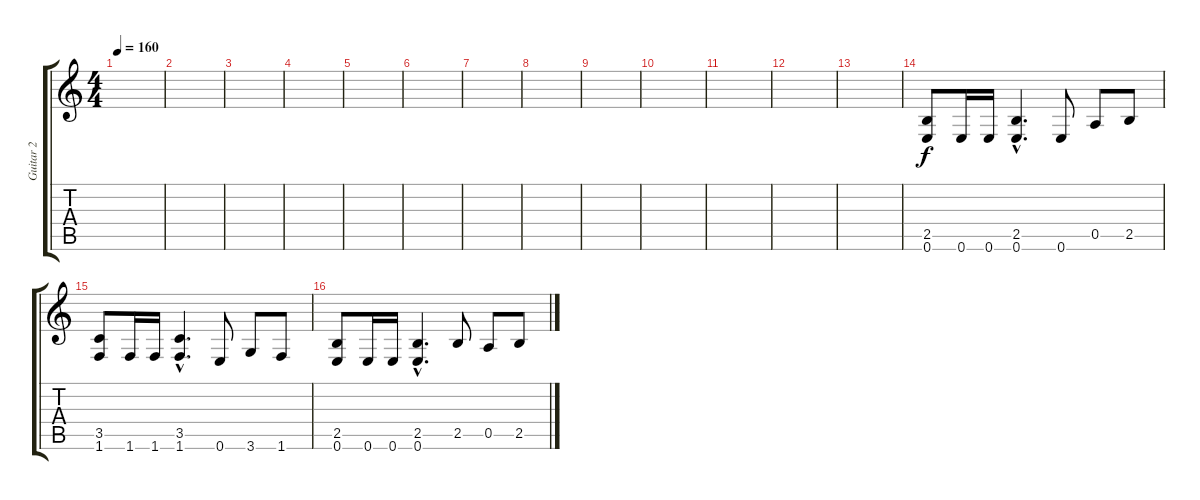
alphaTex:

\track ("Guitar 2" "Guitar 2") {instrument overdrivenguitar}
\staff {score tabs}
\tuning (E4 B3 G3 D3 A2 E2) {hide}
\ts (4 4)
\tempo 160
\clef g2
\ks c
|
|
|
|
|
|
|
|
|
|
|
|
|
(2.5 0.6).8 0.6.16 0.6.16 (2.5{hac} 0.6{hac}).4{d} 0.6.8 0.5.8 2.5.8 |
(3.5 1.6).8 1.6.16 1.6.16 (3.5{hac} 1.6{hac}).4{d} 0.6.8 3.6.8 1.6.8 |
(2.5 0.6).8 0.6.16 0.6.16 (2.5{hac} 0.6{hac}).4{d} 2.5.8 0.5.8 2.5.8
